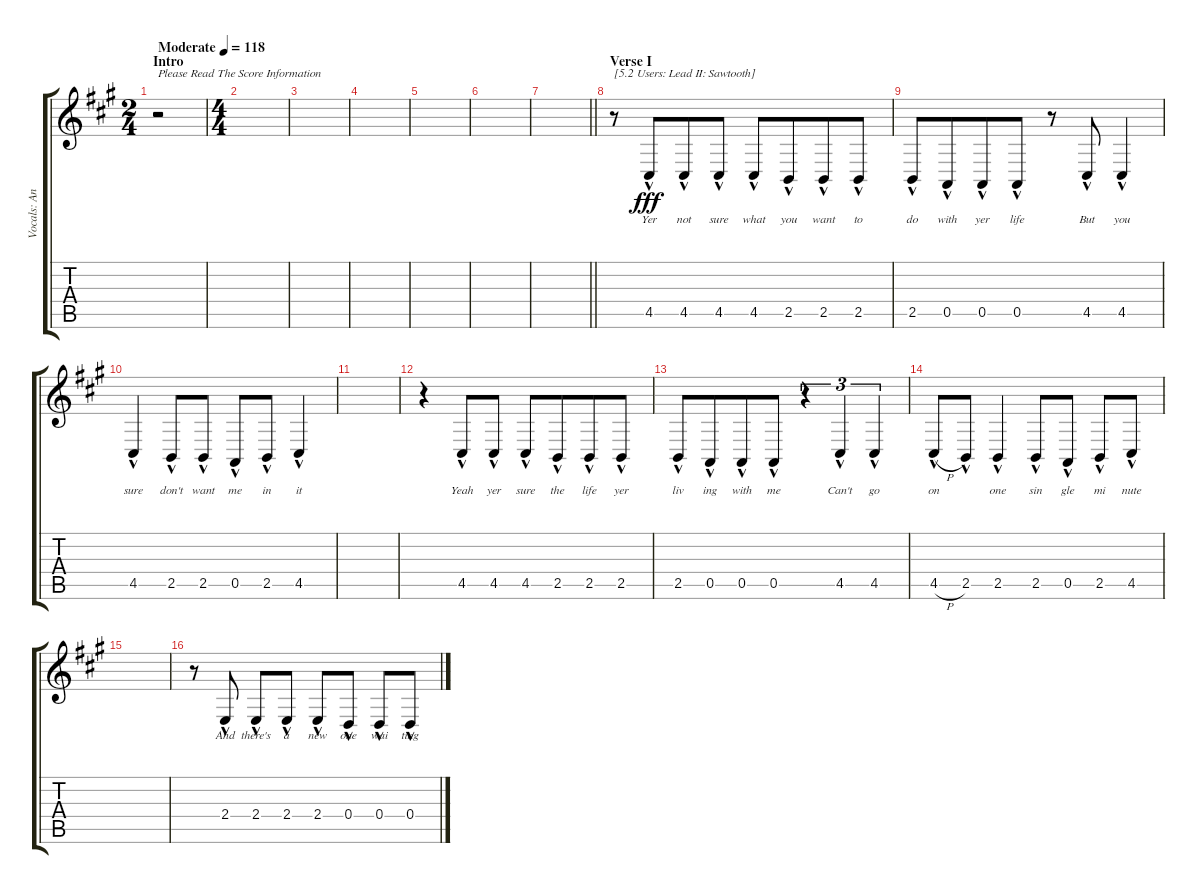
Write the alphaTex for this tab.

\track ("Vocals: Ann" "Vocals: An") {instrument lead2sawtooth}
\staff {score tabs}
\tuning (E4 B3 G3 D3 A2 E2) {hide}
\ts (2 4)
\section ("" "Intro")
\tempo (118 "Moderate")
\clef g2
\ks a
r.2{txt "Please Read The Score Information" dy fff instrument lead2sawtooth} |
\ts (4 4)
|
|
|
|
|
\barLineRight lightlight
|
\section ("" "Verse I")
r.8{txt "[5.2 Users: Lead II: Sawtooth]"} 4.5{hac}.8{lyrics (0 "Yer") lyrics (1 "") lyrics (2 "") lyrics (3 "") lyrics (4 "") beam merge} 4.5{hac}.8{lyrics (0 "not") lyrics (1 "") lyrics (2 "") lyrics (3 "") lyrics (4 "")} 4.5{hac}.8{lyrics (0 "sure") lyrics (1 "") lyrics (2 "") lyrics (3 "") lyrics (4 "")} 4.5{hac}.8{lyrics (0 "what") lyrics (1 "") lyrics (2 "") lyrics (3 "") lyrics (4 "")} 2.5{hac}.8{lyrics (0 "you") lyrics (1 "") lyrics (2 "") lyrics (3 "") lyrics (4 "") beam merge} 2.5{hac}.8{lyrics (0 "want") lyrics (1 "") lyrics (2 "") lyrics (3 "") lyrics (4 "")} 2.5{hac}.8{lyrics (0 "to") lyrics (1 "") lyrics (2 "") lyrics (3 "") lyrics (4 "")} |
2.5{hac}.8{lyrics (0 "do") lyrics (1 "") lyrics (2 "") lyrics (3 "") lyrics (4 "")} 0.5{hac}.8{lyrics (0 "with") lyrics (1 "") lyrics (2 "") lyrics (3 "") lyrics (4 "") beam merge} 0.5{hac}.8{lyrics (0 "yer") lyrics (1 "") lyrics (2 "") lyrics (3 "") lyrics (4 "")} 0.5{hac}.8{lyrics (0 "life") lyrics (1 "") lyrics (2 "") lyrics (3 "") lyrics (4 "")} r.8 4.5{hac}.8{lyrics (0 "But") lyrics (1 "") lyrics (2 "") lyrics (3 "") lyrics (4 "")} 4.5{hac}.4{lyrics (0 "you") lyrics (1 "") lyrics (2 "") lyrics (3 "") lyrics (4 "")} |
4.5{hac}.4{lyrics (0 "sure") lyrics (1 "") lyrics (2 "") lyrics (3 "") lyrics (4 "")} 2.5{hac}.8{lyrics (0 "don't") lyrics (1 "") lyrics (2 "") lyrics (3 "") lyrics (4 "")} 2.5{hac}.8{lyrics (0 "want") lyrics (1 "") lyrics (2 "") lyrics (3 "") lyrics (4 "")} 0.5{hac}.8{lyrics (0 "me") lyrics (1 "") lyrics (2 "") lyrics (3 "") lyrics (4 "")} 2.5{hac}.8{lyrics (0 "in") lyrics (1 "") lyrics (2 "") lyrics (3 "") lyrics (4 "")} 4.5{hac}.4{lyrics (0 "it") lyrics (1 "") lyrics (2 "") lyrics (3 "") lyrics (4 "")} |
|
r.4 4.5{hac}.8{lyrics (0 "Yeah") lyrics (1 "") lyrics (2 "") lyrics (3 "") lyrics (4 "") beam merge} 4.5{hac}.8{lyrics (0 "yer") lyrics (1 "") lyrics (2 "") lyrics (3 "") lyrics (4 "")} 4.5{hac}.8{lyrics (0 "sure") lyrics (1 "") lyrics (2 "") lyrics (3 "") lyrics (4 "")} 2.5{hac}.8{lyrics (0 "the") lyrics (1 "") lyrics (2 "") lyrics (3 "") lyrics (4 "") beam merge} 2.5{hac}.8{lyrics (0 "life") lyrics (1 "") lyrics (2 "") lyrics (3 "") lyrics (4 "")} 2.5{hac}.8{lyrics (0 "yer") lyrics (1 "") lyrics (2 "") lyrics (3 "") lyrics (4 "")} |
2.5{hac}.8{lyrics (0 "liv") lyrics (1 "") lyrics (2 "") lyrics (3 "") lyrics (4 "")} 0.5{hac}.8{lyrics (0 "ing") lyrics (1 "") lyrics (2 "") lyrics (3 "") lyrics (4 "") beam merge} 0.5{hac}.8{lyrics (0 "with") lyrics (1 "") lyrics (2 "") lyrics (3 "") lyrics (4 "")} 0.5{hac}.8{lyrics (0 "me") lyrics (1 "") lyrics (2 "") lyrics (3 "") lyrics (4 "")} r.4{tu (3 2)} 4.5{hac}.4{tu (3 2) lyrics (0 "Can't") lyrics (1 "") lyrics (2 "") lyrics (3 "") lyrics (4 "")} 4.5{hac}.4{tu (3 2) lyrics (0 "go") lyrics (1 "") lyrics (2 "") lyrics (3 "") lyrics (4 "")} |
4.5{h hac}.8{lyrics (0 "on") lyrics (1 "") lyrics (2 "") lyrics (3 "") lyrics (4 "")} 2.5{hac}.8{lyrics (0 "") lyrics (1 "") lyrics (2 "") lyrics (3 "") lyrics (4 "")} 2.5{hac}.4{lyrics (0 "one") lyrics (1 "") lyrics (2 "") lyrics (3 "") lyrics (4 "")} 2.5{hac}.8{lyrics (0 "sin") lyrics (1 "") lyrics (2 "") lyrics (3 "") lyrics (4 "")} 0.5{hac}.8{lyrics (0 "gle") lyrics (1 "") lyrics (2 "") lyrics (3 "") lyrics (4 "")} 2.5{hac}.8{lyrics (0 "mi") lyrics (1 "") lyrics (2 "") lyrics (3 "") lyrics (4 "")} 4.5{hac}.8{lyrics (0 "nute") lyrics (1 "") lyrics (2 "") lyrics (3 "") lyrics (4 "")} |
|
r.8 2.4{hac}.8{lyrics (0 "And") lyrics (1 "") lyrics (2 "") lyrics (3 "") lyrics (4 "")} 2.4{hac}.8{lyrics (0 "there's") lyrics (1 "") lyrics (2 "") lyrics (3 "") lyrics (4 "")} 2.4{hac}.8{lyrics (0 "a") lyrics (1 "") lyrics (2 "") lyrics (3 "") lyrics (4 "")} 2.4{hac}.8{lyrics (0 "new") lyrics (1 "") lyrics (2 "") lyrics (3 "") lyrics (4 "")} 0.4{hac}.8{lyrics (0 "one") lyrics (1 "") lyrics (2 "") lyrics (3 "") lyrics (4 "")} 0.4{hac}.8{lyrics (0 "wai") lyrics (1 "") lyrics (2 "") lyrics (3 "") lyrics (4 "")} 0.4{hac}.8{lyrics (0 "ting") lyrics (1 "") lyrics (2 "") lyrics (3 "") lyrics (4 "")}
